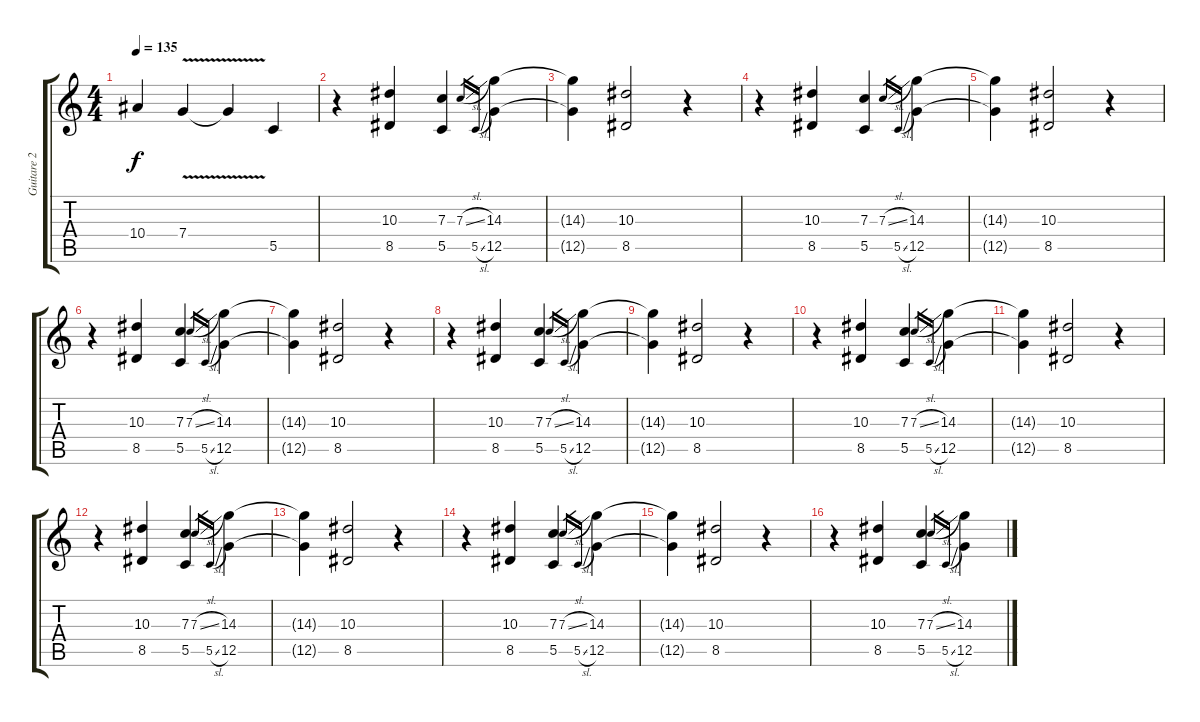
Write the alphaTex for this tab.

\track ("Guitare 2" "Guitare 2") {instrument distortionguitar}
\staff {score tabs}
\tuning (D4 A3 F3 C3 G2 C2) {hide}
\ts (4 4)
\tempo 135
\clef g2
\ks c
10.4{t}.4{dy f} 7.4{v}.4 7.4{t}.4 5.5.4 |
r.4 (10.3 8.5).4 (7.3 5.5).4 7.3{sl}.16{gr} 5.5{sl}.16{gr} (14.3 12.5).4 |
(14.3{t} 12.5{t}).4 (10.3 8.5).2 r.4 |
r.4 (10.3 8.5).4 (7.3 5.5).4 7.3{sl}.16{gr} 5.5{sl}.16{gr} (14.3 12.5).4 |
(14.3{t} 12.5{t}).4 (10.3 8.5).2 r.4 |
r.4 (10.3 8.5).4 (7.3 5.5).4 7.3{sl}.16{gr} 5.5{sl}.16{gr} (14.3 12.5).4 |
(14.3{t} 12.5{t}).4 (10.3 8.5).2 r.4 |
r.4 (10.3 8.5).4 (7.3 5.5).4 7.3{sl}.16{gr} 5.5{sl}.16{gr} (14.3 12.5).4 |
(14.3{t} 12.5{t}).4 (10.3 8.5).2 r.4 |
r.4 (10.3 8.5).4 (7.3 5.5).4 7.3{sl}.16{gr} 5.5{sl}.16{gr} (14.3 12.5).4 |
(14.3{t} 12.5{t}).4 (10.3 8.5).2 r.4 |
r.4 (10.3 8.5).4 (7.3 5.5).4 7.3{sl}.16{gr} 5.5{sl}.16{gr} (14.3 12.5).4 |
(14.3{t} 12.5{t}).4 (10.3 8.5).2 r.4 |
r.4 (10.3 8.5).4 (7.3 5.5).4 7.3{sl}.16{gr} 5.5{sl}.16{gr} (14.3 12.5).4 |
(14.3{t} 12.5{t}).4 (10.3 8.5).2 r.4 |
r.4 (10.3 8.5).4 (7.3 5.5).4 7.3{sl}.16{gr} 5.5{sl}.16{gr} (14.3 12.5).4
